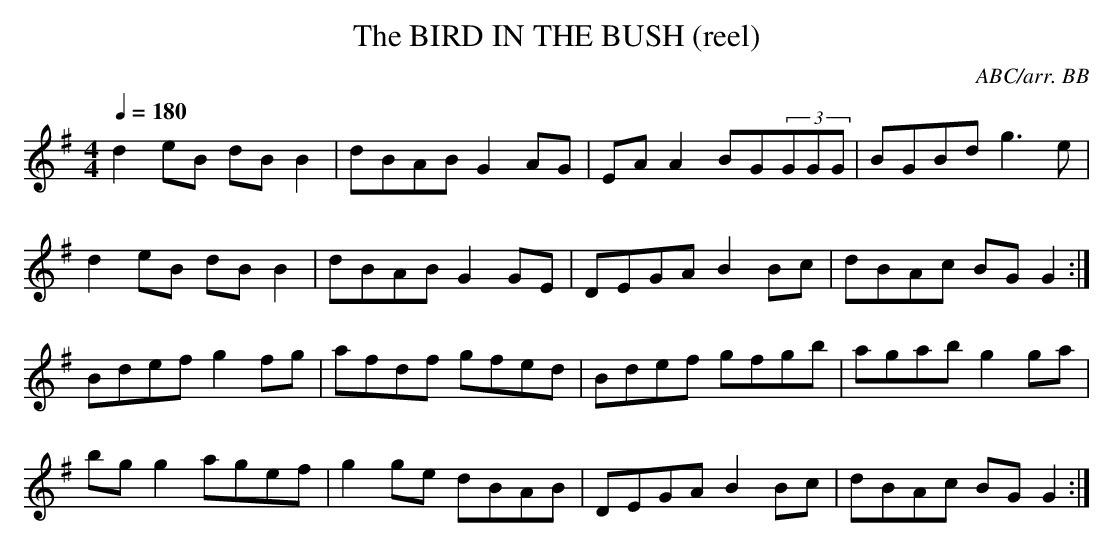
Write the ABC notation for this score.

X:1
T:BIRD IN THE BUSH (reel), The
C:ABC/arr. BB
M:4/4
L:1/8
Q:1/4=180
K:G
d2eB dBB2|dBAB G2AG|EAA2 BG(3GGG|BGBd g3e|
d2eB dBB2|dBAB G2GE|DEGA B2Bc|dBAc BG G2 :|
Bdef g2fg|afdf gfed|Bdef gfgb|agab g2ga|
bgg2 agef|g2ge dBAB|DEGA B2Bc|dBAc BG G2 :|
